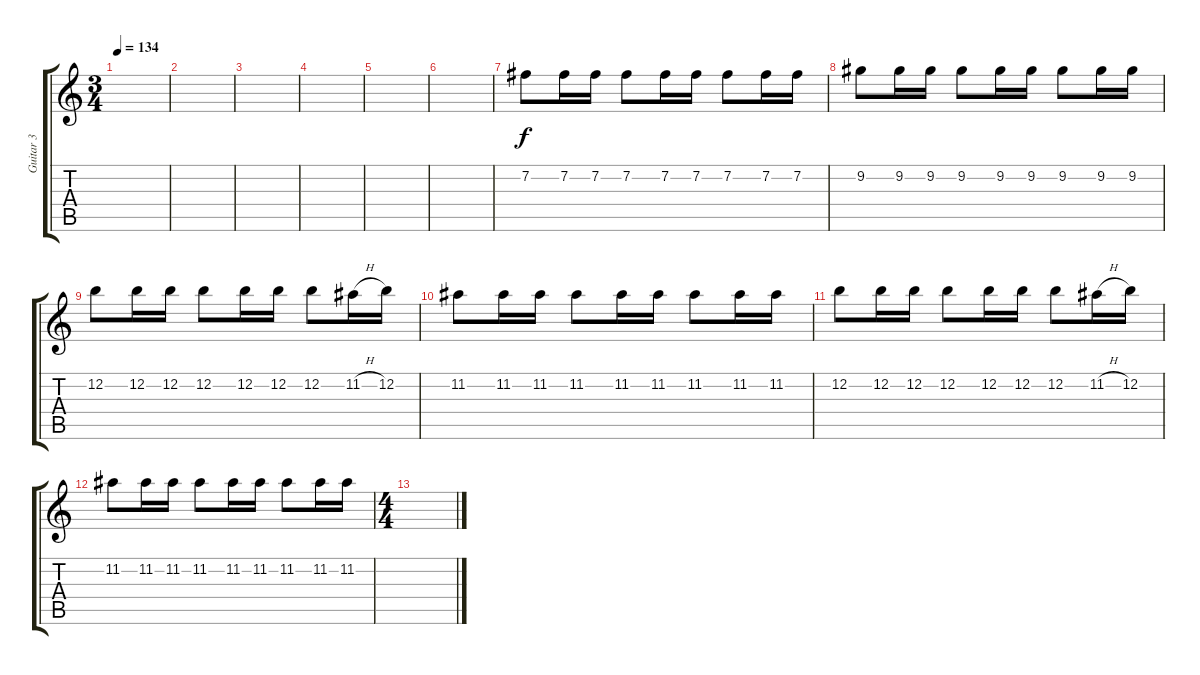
\track ("Guitar 3" "Guitar 3") {instrument overdrivenguitar}
\staff {score tabs}
\tuning (E4 B3 G3 D3 A2 E2) {hide}
\ts (3 4)
\tempo 134
\clef g2
\ks c
|
|
|
|
|
|
7.2.8 7.2.16 7.2.16 7.2.8 7.2.16 7.2.16 7.2.8 7.2.16 7.2.16 |
9.2.8 9.2.16 9.2.16 9.2.8 9.2.16 9.2.16 9.2.8 9.2.16 9.2.16 |
12.2.8 12.2.16 12.2.16 12.2.8 12.2.16 12.2.16 12.2.8 11.2{h}.16 12.2.16 |
11.2.8 11.2.16 11.2.16 11.2.8 11.2.16 11.2.16 11.2.8 11.2.16 11.2.16 |
12.2.8 12.2.16 12.2.16 12.2.8 12.2.16 12.2.16 12.2.8 11.2{h}.16 12.2.16 |
11.2.8 11.2.16 11.2.16 11.2.8 11.2.16 11.2.16 11.2.8 11.2.16 11.2.16 |
\ts (4 4)
